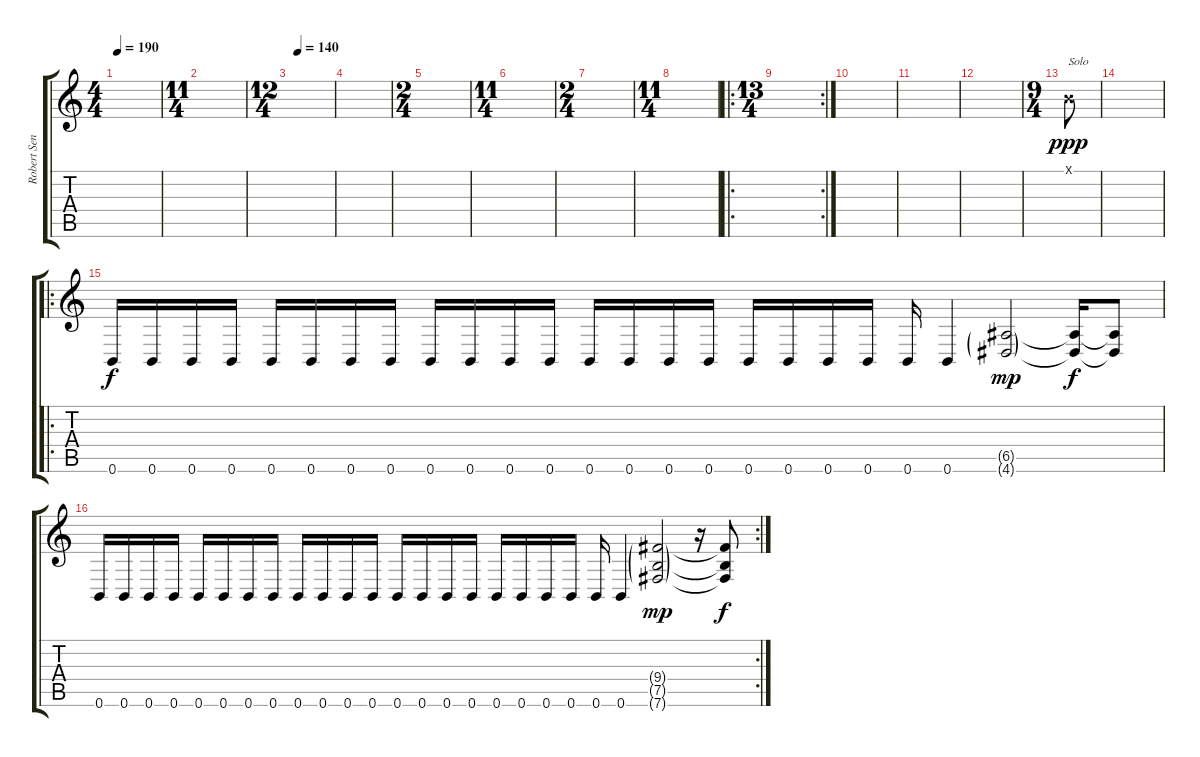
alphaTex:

\track ("Robert Senneback" "Robert Sen") {instrument distortionguitar}
\staff {score tabs}
\tuning (B3 Gb3 D3 A2 E2 B1) {hide}
\ts (4 4)
\tempo 190
\clef g2
\ks c
|
\ts (11 4)
|
\ts (12 4)
\tempo (140 0.16666666666666666)
|
|
\ts (2 4)
|
\ts (11 4)
|
\ts (2 4)
|
\ts (11 4)
|
\ro
\rc 2
\ts (13 4)
|
|
|
|
\ts (9 4)
0.1{x}.8{txt "Solo " dy ppp} |
|
\ro
0.6.16{dy f} 0.6.16 0.6.16 0.6.16 0.6.16 0.6.16 0.6.16 0.6.16 0.6.16 0.6.16 0.6.16 0.6.16 0.6.16 0.6.16 0.6.16 0.6.16 0.6.16 0.6.16 0.6.16 0.6.16 0.6.16 0.6.4 (6.5{g} 4.6{g}).2{dy mp} (6.5{t} 4.6{t}).16{dy f} (6.5{t} 4.6{t}).8 |
\rc 2
0.6.16 0.6.16 0.6.16 0.6.16 0.6.16 0.6.16 0.6.16 0.6.16 0.6.16 0.6.16 0.6.16 0.6.16 0.6.16 0.6.16 0.6.16 0.6.16 0.6.16 0.6.16 0.6.16 0.6.16 0.6.16 0.6.4 (9.4{g} 7.5{g} 7.6{g}).2{dy mp} r.16 (9.4{t} 7.5{t} 7.6{t}).8{dy f}
